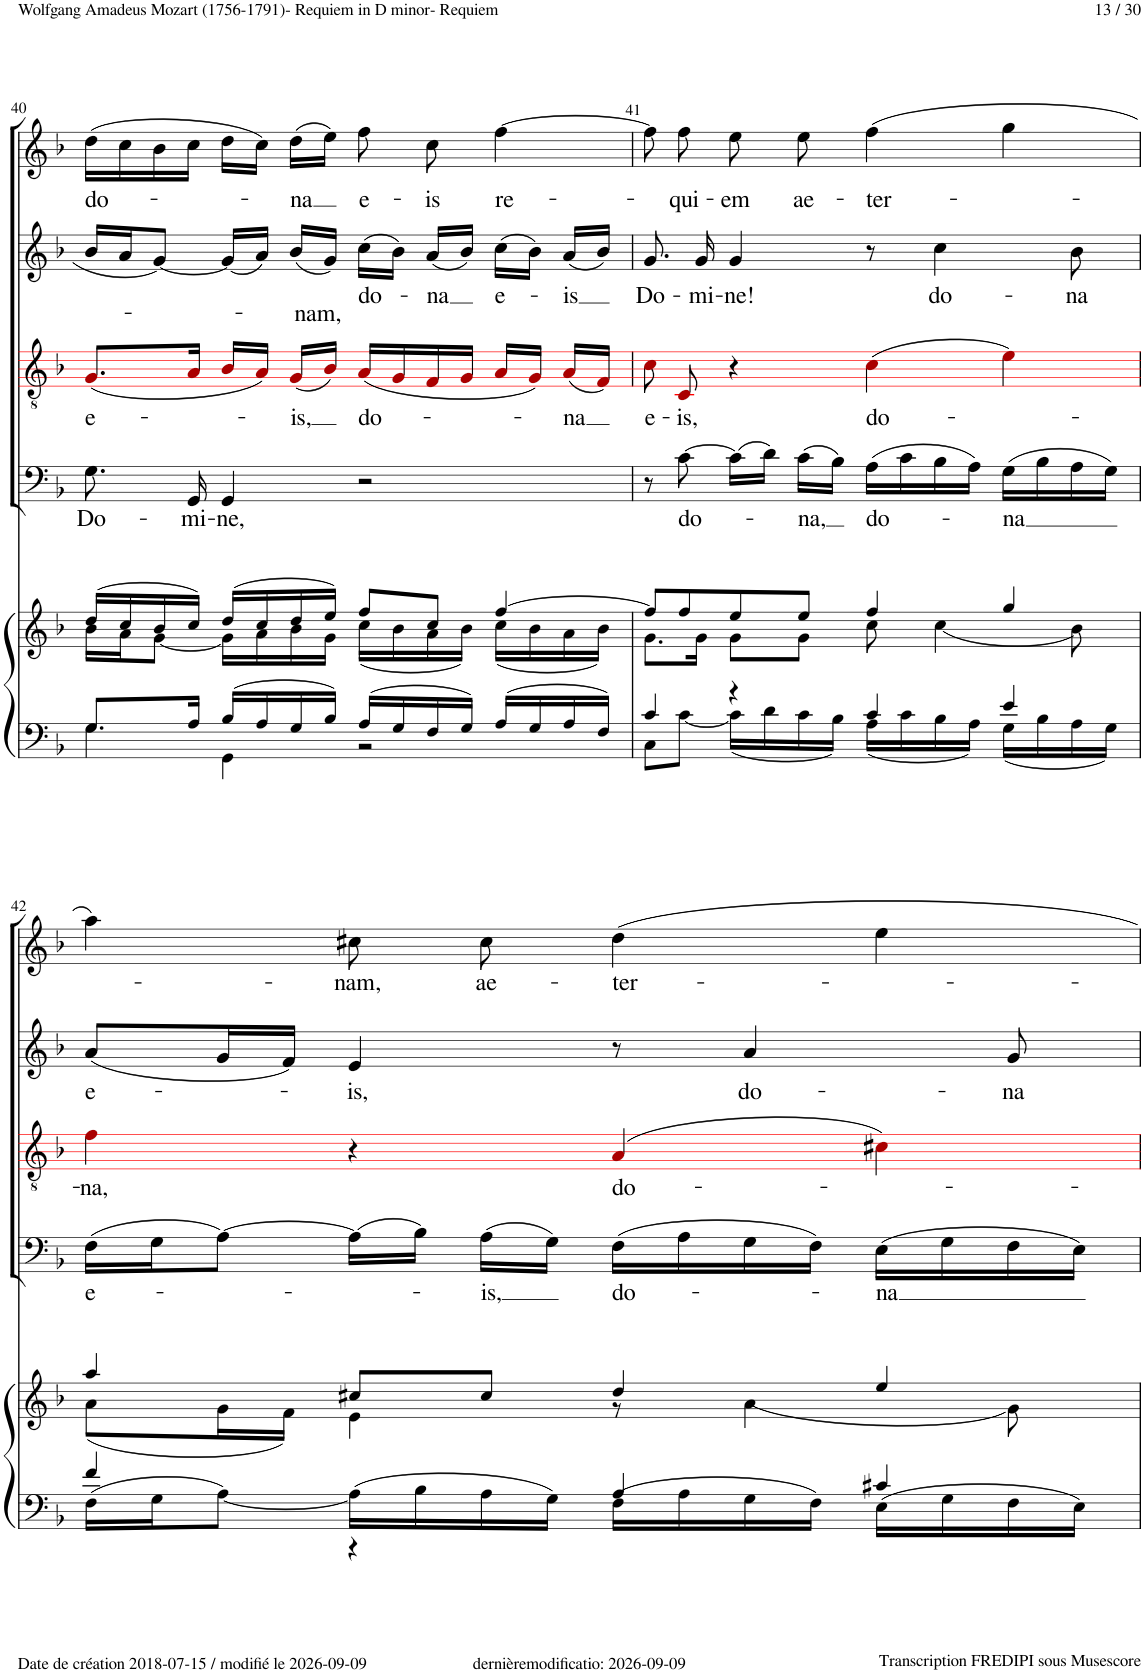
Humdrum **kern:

**kern	**kern	**kern	**text	**kern	**text	**kern	**text	**kern	**text
*part5	*part5	*part4	*part4	*part3	*part3	*part2	*part2	*part1	*part1
*staff6	*staff5	*staff4	*staff4	*staff3	*staff3	*staff2	*staff2	*staff1	*staff1
*I"Piano	*	*I"Basso Chorus	*	*I"Tenor Chorus	*	*I"Alto Chorus	*	*I"Soprano Chorus	*
*I'Pno	*	*I'Ch	*	*	*	*I'Ch	*	*I'Ch	*
!!LO:PB:g=z
*clefF4	*clefG2	*clefF4	*	*clefGv2	*	*clefG2	*	*clefG2	*
*	*	*	*	*ITrd8c14	*	*	*	*	*
*k[b-]	*k[b-]	*k[b-]	*	*k[b-]	*	*k[b-]	*	*k[b-]	*
*M4/4	*M4/4	*M4/4	*	*M4/4	*	*M4/4	*	*M4/4	*
*met(c)	*met(c)	*met(c)	*	*met(c)	*	*met(c)	*	*met(c)	*
=40	=40	=40	=40	=40	=40	=40	=40	=40	=40
!LO:N:head=solid	!	!	!LO:LY:b	!	!LO:LY:b	!	!	!	!LO:LY:b
*^	*^	*	*	*	*	*	*	*	*
8.G/L	4G\	(16dd/LL	16b-\LL	8.G!\	Do-	(8.G!i/L	e-	16b-!/LL	.	(16dd!\LL	do-
.	.	16cc/	16a\J	.	.	.	.	16a!/J	.	16cc!\	.
.	.	16b-/	[8g\J	.	.	.	.	[8g!/J	.	16b-!\	.
!	!	!	!	!	!LO:LY:b	!	!	!	!	!	!
16A/Jk	.	16cc/JJ)	.	16GG!/	-mi-	16A!i/Jk	.	.	.	16cc!\JJ	.
!	!	!	!	!	!LO:LY:b	!	!	!	!	!	!
16B-/LL	4GG\	(16dd/LL	16g\LL]	4GG!/	-ne,	16B-!i/LL	.	(16g!/LL]	.	16dd!\LL	.
16A/	.	16cc/	16a\	.	.	16A!i/JJ)	.	16a!/JJ)	.	16cc!\JJ)	.
!	!	!	!	!	!	!	!LO:LY:b	!	!LO:LY:b	!	!LO:LY:b
16G/	.	16dd/	16b-\	.	.	(16G!i/LL	-is,	(16b-!/LL	-nam,	(16dd!\LL	-na
16B-/JJ	.	16ee/JJ)	16g\JJ	.	.	16B-!i/JJ)	.	16g!/JJ)	.	16ee!\JJ)	.
!	!	!	!	!	!	!	!LO:LY:b	!	!LO:LY:b	!	!LO:LY:b
16A/LL	2r	8ff/L	(16cc\LL	2r	.	(16A!i/LL	do-	(16cc!\LL	do-	8ff!\	e-
16G/	.	.	16b-\	.	.	16G!i/	.	16b-!\JJ)	.	.	.
!	!	!	!	!	!	!	!	!	!LO:LY:b	!	!LO:LY:b
16F/	.	8cc/J	16a\	.	.	16F!i/	.	(16a!/LL	-na	8cc!\	-is
16G/JJ	.	.	16b-\JJ)	.	.	16G!i/JJ	.	16b-!/JJ)	.	.	.
!	!	!	!	!	!	!	!	!	!LO:LY:b	!	!LO:LY:b
16A/LL	.	[4ff/	(16cc\LL	.	.	16A!i/LL	.	(16cc!\LL	e-	[4ff!\	re-
16G/	.	.	16b-\	.	.	16G!i/JJ)	.	16b-!\JJ)	.	.	.
!	!	!	!	!	!	!	!LO:LY:b	!	!LO:LY:b	!	!
16A/	.	.	16a\	.	.	(16A!i/LL	-na	(16a!/LL	-is	.	.
16F/JJ	.	.	16b-\JJ)	.	.	16F!i/JJ)	.	16b-!/JJ)	.	.	.
=41	=41	=41	=41	=41	=41	=41	=41	=41	=41	=41	=41
!	!	!	!	!	!	!	!LO:LY:b	!	!LO:LY:b	!	!
4c/	8C\L	8ff/L]	8.g\L	8r	.	8c!i\	e-	8.g!/	Do-	8ff!\]	.
!	!	!	!	!	!LO:LY:b	!	!LO:LY:b	!	!	!	!LO:LY:b
.	[8c\J	8ff/	.	[8c!\	do-	8C!i/	-is,	.	.	8ff!\	-qui-
!	!	!	!	!	!	!	!	!	!LO:LY:b	!	!
.	.	.	16g\Jk	.	.	.	.	16g!/	-mi-	.	.
!	!	!	!	!	!	!	!	!	!LO:LY:b	!	!LO:LY:b
4r	16c\LL]	8ee/	8g\L	(16c!\LL]	.	4r	.	4g!/	-ne!	8ee!\	-em
.	16d\	.	.	16d!\JJ)	.	.	.	.	.	.	.
!	!	!	!	!	!LO:LY:b	!	!	!	!	!	!LO:LY:b
.	16c\	8ee/J	8g\J	(16c!\LL	-na,	.	.	.	.	8ee!\	ae-
.	16B-\JJ	.	.	16B-!\JJ)	.	.	.	.	.	.	.
!	!	!	!	!	!LO:LY:b	!	!LO:LY:b	!	!	!	!LO:LY:b
4c/	16A\LL	4ff/	8cc\	(16A!\LL	do-	(4c!i\	do-	8r	.	(4ff!\	-ter-
.	16c\	.	.	16c!\	.	.	.	.	.	.	.
!	!	!	!	!	!	!	!	!	!LO:LY:b	!	!
.	16B-\	.	(4cc\	16B-!\	.	.	.	4cc!\	do-	.	.
.	16A\JJ	.	.	16A!\JJ)	.	.	.	.	.	.	.
!	!	!	!	!	!LO:LY:b	!	!	!	!	!	!
4e/	16G\LL	4gg/	.	(16G!\LL	-na	4e!i\)	.	.	.	4gg!\	.
.	16B-\	.	.	16B-!\	.	.	.	.	.	.	.
!	!	!	!	!	!	!	!	!	!LO:LY:b	!	!
.	16A\	.	8b-\)	16A!\	.	.	.	8b-!\	-na	.	.
.	16G\JJ	.	.	16G!\JJ)	.	.	.	.	.	.	.
!!LO:LB:g=z
=42	=42	=42	=42	=42	=42	=42	=42	=42	=42	=42	=42
!	!	!	!	!	!LO:LY:b	!	!LO:LY:b	!	!LO:LY:b	!	!
16F\LL	4f/	4aa/	(8a\L	(16F!\LL	e-	4f!i\	-na,	(8a!/L	e-	4aa!\)	.
16G\J	.	.	.	16G!\J	.	.	.	.	.	.	.
[8A\J	.	.	16g\L	[8A!\J)	.	.	.	16g!/L	.	.	.
.	.	.	16f\JJ)	.	.	.	.	16f!/JJ)	.	.	.
!	!	!	!	!	!	!	!	!	!LO:LY:b	!	!LO:LY:b
16A\LL]	4r	8cc#X/L	4e\	(16A!\LL]	.	4r	.	4e!/	-is,	8cc#X!\	-nam,
16B-\	.	.	.	16B-!\JJ)	.	.	.	.	.	.	.
!	!	!	!	!	!LO:LY:b	!	!	!	!	!	!LO:LY:b
16A\	.	8cc#/J	.	(16A!\LL	-is,	.	.	.	.	8cc#!\	ae-
16G\JJ	.	.	.	16G!\JJ)	.	.	.	.	.	.	.
!	!	!	!	!	!LO:LY:b	!	!LO:LY:b	!	!	!	!LO:LY:b
16F\LL	4A/	4dd/	8r	(16F!\LL	do-	(4A!i/	do-	8r	.	4dd!\	-ter-
16A\	.	.	.	16A!\	.	.	.	.	.	.	.
!	!	!	!	!	!	!	!	!	!LO:LY:b	!	!
16G\	.	.	(4a\	16G!\	.	.	.	4a!/	do-	.	.
16F\JJ	.	.	.	16F!\JJ)	.	.	.	.	.	.	.
!	!	!	!	!	!LO:LY:b	!	!	!	!	!	!
16E\LL	4c#X/	4ee/	.	(16E!\LL	-na	4c#X!i\)	.	.	.	4ee!\	.
16G\	.	.	.	16G!\	.	.	.	.	.	.	.
!	!	!	!	!	!	!	!	!	!LO:LY:b	!	!
16F\	.	.	8g\)	16F!\	.	.	.	8g!/	-na	.	.
16E\JJ	.	.	.	16E!\JJ)	.	.	.	.	.	.	.
*v	*v	*	*	*	*	*	*	*	*	*	*
*	*v	*v	*	*	*	*	*	*	*	*
=	=	=	=	=	=	=	=	=	=
*-	*-	*-	*-	*-	*-	*-	*-	*-	*-
